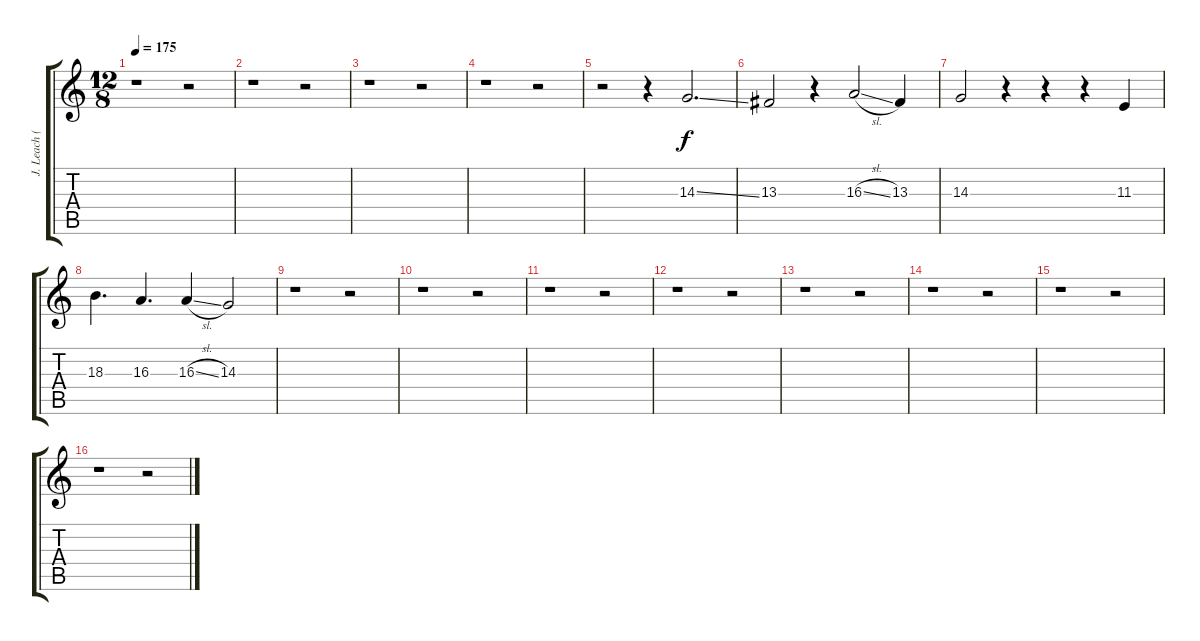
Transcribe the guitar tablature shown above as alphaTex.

\track ("J. Leach (Clean Vocals)" "J. Leach (") {instrument cello}
\staff {score tabs}
\tuning (D4 A3 F3 C3 G2 C2) {hide}
\ts (12 8)
\tempo 175
\clef g2
\ks c
r.1{dy f} r.2 |
r.1 r.2 |
r.1 r.2 |
r.1 r.2 |
r.2 r.4 14.3{ss}.2{d} |
13.3.2 r.4 16.3{sl}.2 13.3.4 |
14.3.2 r.4 r.4 r.4 11.3.4 |
18.3.4{d} 16.3.4{d} 16.3{sl}.4 14.3.2 |
r.1 r.2 |
r.1 r.2 |
r.1 r.2 |
r.1 r.2 |
r.1 r.2 |
r.1 r.2 |
r.1 r.2 |
r.1 r.2
